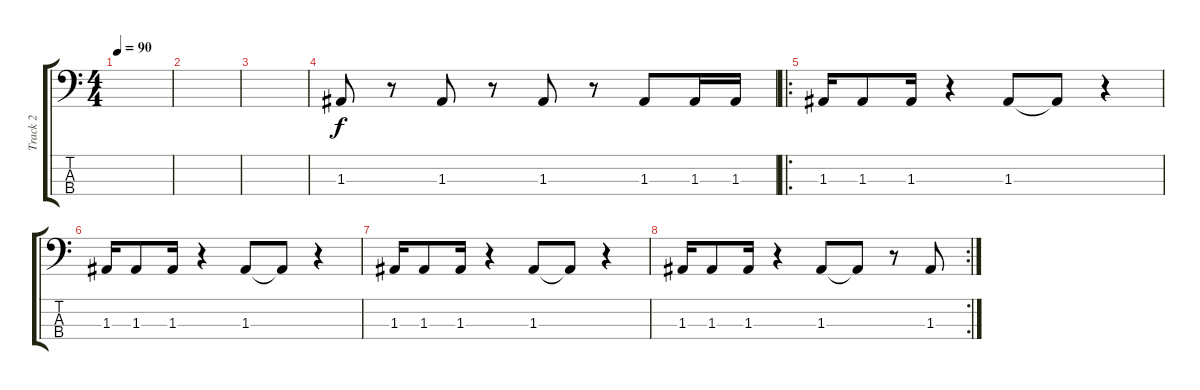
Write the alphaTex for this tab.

\track ("Track 2" "Track 2") {instrument electricbassfinger}
\staff {score tabs}
\tuning (G2 D2 A1 E1) {hide}
\ts (4 4)
\tempo 90
\clef f4
\ks c
|
|
|
1.3.8 r.8 1.3.8 r.8 1.3.8 r.8 1.3.8 1.3.16 1.3.16 |
\ro
1.3.16 1.3.8 1.3.16 r.4 1.3.8 1.3{t}.8 r.4 |
1.3.16 1.3.8 1.3.16 r.4 1.3.8 1.3{t}.8 r.4 |
1.3.16 1.3.8 1.3.16 r.4 1.3.8 1.3{t}.8 r.4 |
\rc 2
1.3.16 1.3.8 1.3.16 r.4 1.3.8 1.3{t}.8 r.8 1.3.8
